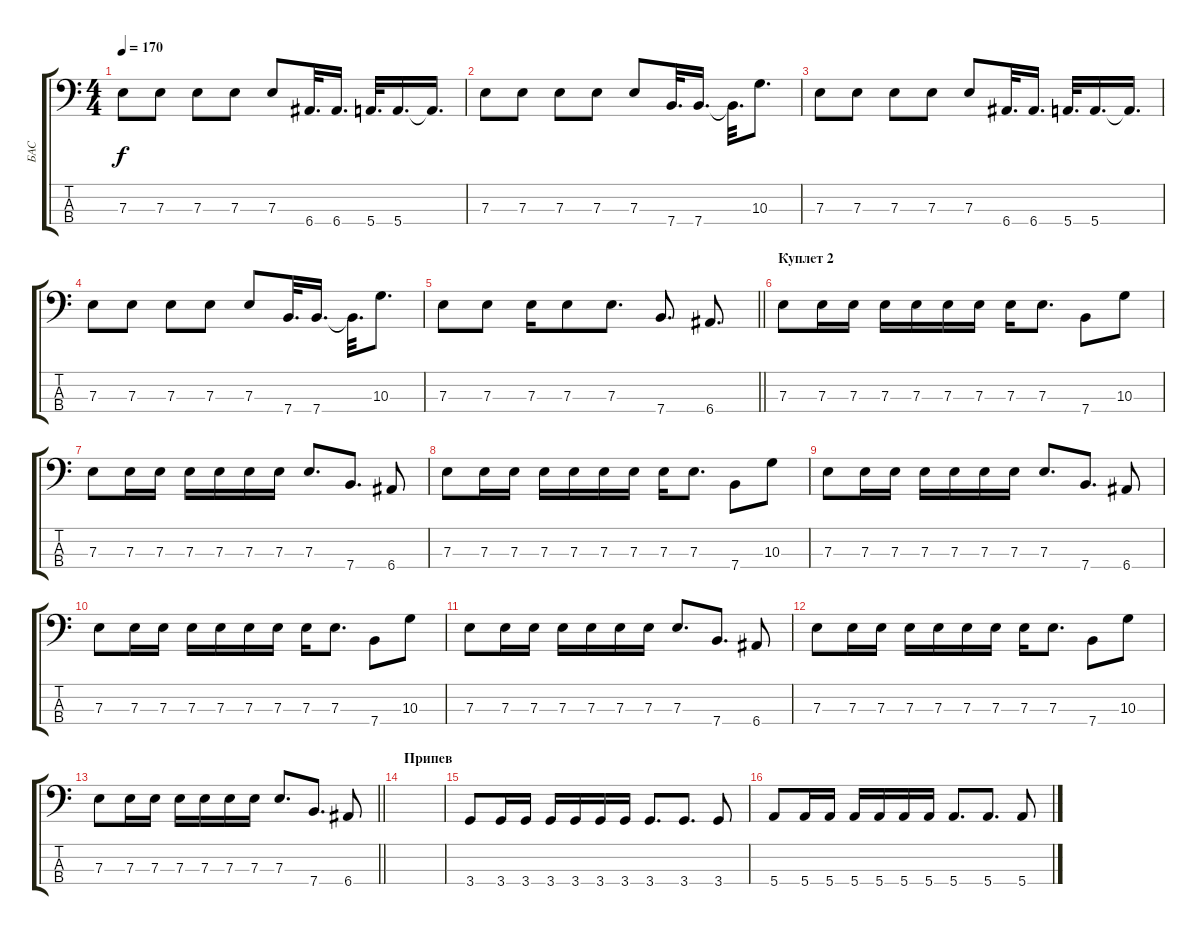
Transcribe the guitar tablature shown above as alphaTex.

\track ("БАС" "БАС") {instrument electricbassfinger}
\staff {score tabs}
\tuning (G2 D2 A1 E1) {hide}
\ts (4 4)
\tempo 170
\clef f4
\ks c
7.3.8{dy f} 7.3.8 7.3.8 7.3.8 7.3.8 6.4.32{d} 6.4.16{d} 5.4.32{d} 5.4.16{d} 5.4{t}.16{d} |
7.3.8 7.3.8 7.3.8 7.3.8 7.3.8 7.4.32{d} 7.4.16{d} 7.4{t}.32{d} 10.3.8{d} |
7.3.8 7.3.8 7.3.8 7.3.8 7.3.8 6.4.32{d} 6.4.16{d} 5.4.32{d} 5.4.16{d} 5.4{t}.16{d} |
7.3.8 7.3.8 7.3.8 7.3.8 7.3.8 7.4.32{d} 7.4.16{d} 7.4{t}.32{d} 10.3.8{d} |
\barLineRight lightlight
7.3.8 7.3.8 7.3.16 7.3.8 7.3.8{d} 7.4.8{d} 6.4.8{d} |
\section ("" "Куплет 2")
7.3.8 7.3.16 7.3.16 7.3.16 7.3.16 7.3.16 7.3.16 7.3.16 7.3.8{d} 7.4.8 10.3.8 |
7.3.8 7.3.16 7.3.16 7.3.16 7.3.16 7.3.16 7.3.16 7.3.8{d} 7.4.8{d} 6.4.8 |
7.3.8 7.3.16 7.3.16 7.3.16 7.3.16 7.3.16 7.3.16 7.3.16 7.3.8{d} 7.4.8 10.3.8 |
7.3.8 7.3.16 7.3.16 7.3.16 7.3.16 7.3.16 7.3.16 7.3.8{d} 7.4.8{d} 6.4.8 |
7.3.8 7.3.16 7.3.16 7.3.16 7.3.16 7.3.16 7.3.16 7.3.16 7.3.8{d} 7.4.8 10.3.8 |
7.3.8 7.3.16 7.3.16 7.3.16 7.3.16 7.3.16 7.3.16 7.3.8{d} 7.4.8{d} 6.4.8 |
7.3.8 7.3.16 7.3.16 7.3.16 7.3.16 7.3.16 7.3.16 7.3.16 7.3.8{d} 7.4.8 10.3.8 |
\barLineRight lightlight
7.3.8 7.3.16 7.3.16 7.3.16 7.3.16 7.3.16 7.3.16 7.3.8{d} 7.4.8{d} 6.4.8 |
\section ("" "Припев")
|
3.4.8 3.4.16 3.4.16 3.4.16 3.4.16 3.4.16 3.4.16 3.4.8{d} 3.4.8{d} 3.4.8 |
5.4.8 5.4.16 5.4.16 5.4.16 5.4.16 5.4.16 5.4.16 5.4.8{d} 5.4.8{d} 5.4.8
